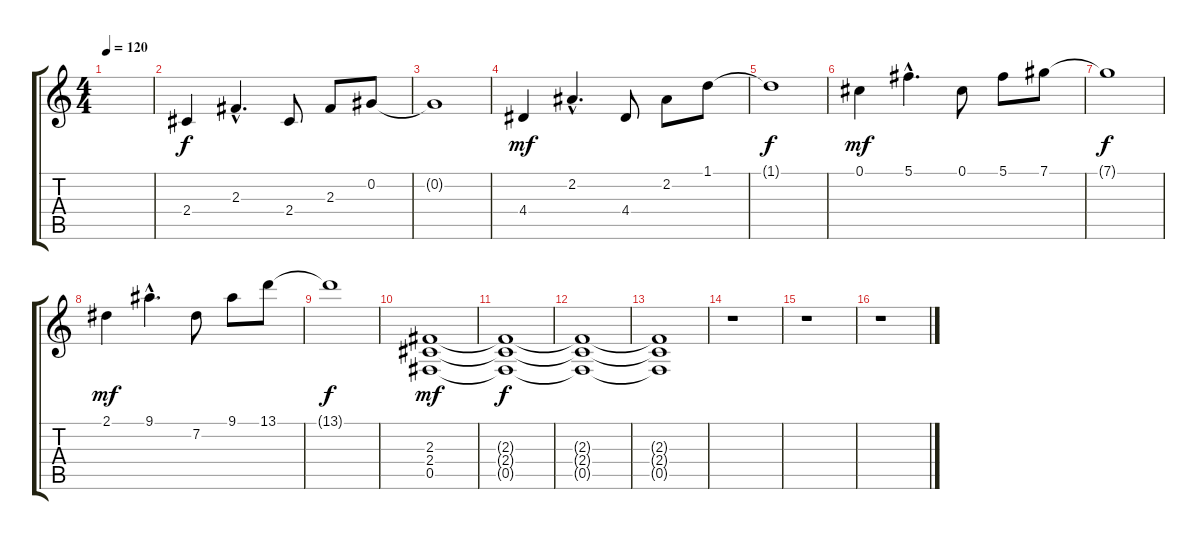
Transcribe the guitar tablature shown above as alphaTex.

\track "" {instrument distortionguitar}
\staff {score tabs}
\tuning (Db4 Ab3 E3 B2 Gb2 Db2) {hide}
\ts (4 4)
\tempo 120
\clef g2
\ks c
|
2.4.4 2.3{hac}.4{d} 2.4.8 2.3.8 0.2.8 |
0.2{t}.1{dy f} |
4.4.4{dy mf} 2.2{hac}.4{d} 4.4.8 2.2.8 1.1.8 |
1.1{t}.1{dy f} |
0.1.4{dy mf} 5.1{hac}.4{d} 0.1.8 5.1.8 7.1.8 |
7.1{t}.1{dy f} |
2.1.4{dy mf} 9.1{hac}.4{d} 7.2.8 9.1.8 13.1.8 |
13.1{t}.1{dy f} |
(2.3 2.4 0.5).1{dy mf} |
(2.3{t} 2.4{t} 0.5{t}).1{dy f} |
(2.3{t} 2.4{t} 0.5{t}).1 |
(2.3{t} 2.4{t} 0.5{t}).1 |
r.1 |
r.1 |
r.1
